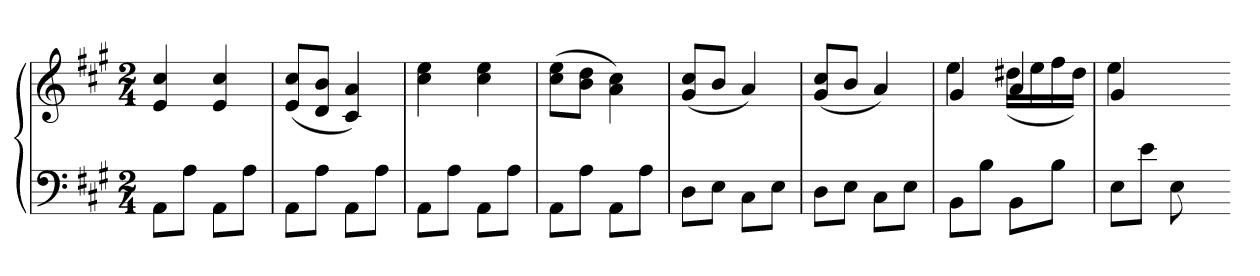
**kern	**kern
*part1	*part1
*staff2	*staff1
*clefF4	*clefG2
*k[f#c#g#]	*k[f#c#g#]
*A:	*A:
*M2/4	*M2/4
=1	=1
8AAL	4e 4cc#
8AJ	.
8AAL	4e 4cc#
8AJ	.
=2	=2
8AAL	(8e 8cc#L
8AJ	8d 8bJ
8AAL	4c# 4a)
8AJ	.
=3	=3
8AAL	4cc# 4ee
8AJ	.
8AAL	4cc# 4ee
8AJ	.
=4	=4
8AAL	(8cc# 8eeL
8AJ	8b 8ddJ
8AAL	4a 4cc#)
8AJ	.
=5	=5
8DL	(8g# 8cc#L
8EJ	8bJ
8C#L	4a)
8EJ	.
=6	=6
8DL	(8g# 8cc#L
8EJ	8bJ
8C#L	4a)
8EJ	.
=7	=7
*	*^
8BBL	4g#	4ee
8BJ	.	.
8BBL	4a	(16dd#XLL
.	.	16ee
8BJ	.	16ff#
.	.	16dd#JJ)
=8	=8	=8
8EL	4g#	4ee
8eJ	.	.
8E	8ryy	4ryy
8ryy	8ryy	.
*	*v	*v
=-	=-
*-	*-
